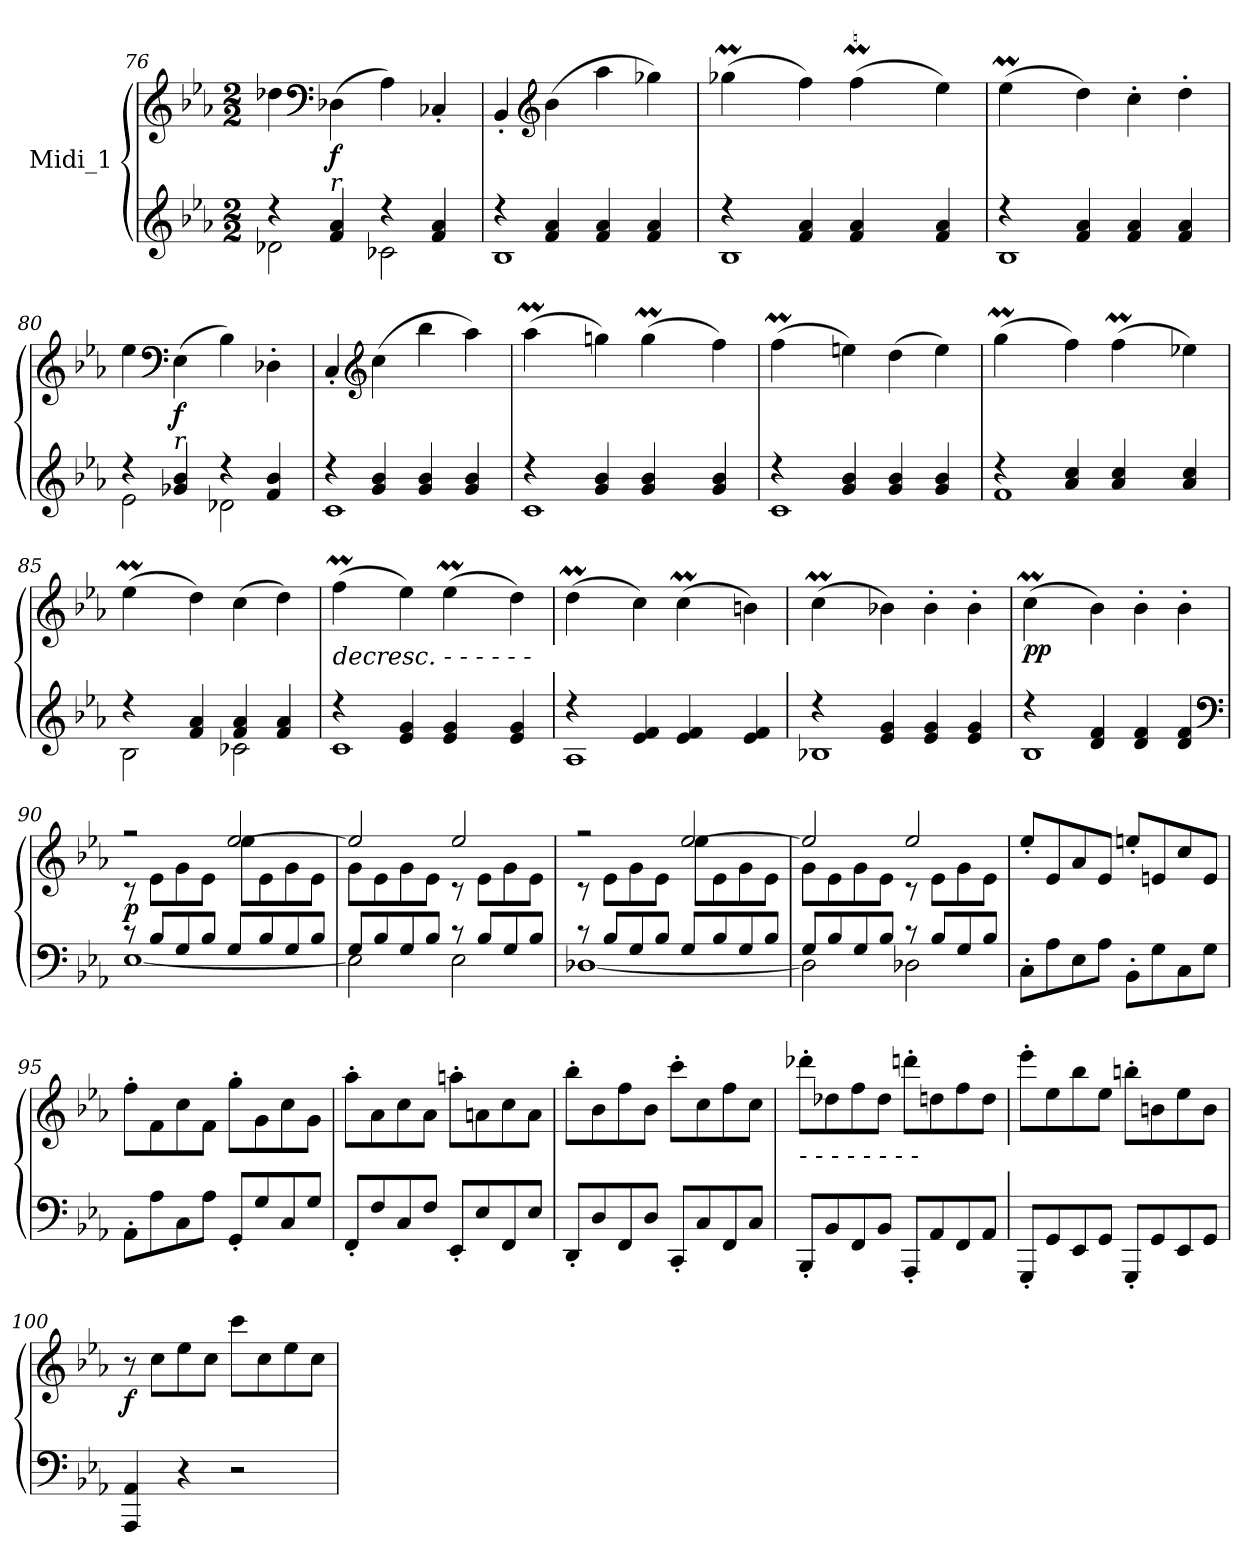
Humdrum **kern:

**kern	**kern	**dynam
*part1	*part1	*part1
*staff2	*staff1	*staff1/2
*I"Midi_1	*	*
*clefG2	*clefG2	*
*k[b-e-a-]	*k[b-e-a-]	*
*E-:	*E-:	*
*M2/2	*M2/2	*
=76	=76	=76
*^	*^	*
4r	2d-X\	4dd-X\	4ryy	.
*	*	*clefF4	*	*
!	!	!LO:TX:b:i:t=r	!	!
!	!	!	!	!LO:DY:b
4f/ 4a-/	.	(>4D-X\	4ryy	f
4r	2c-X\	4A-\)	4ryy	.
4f/ 4a-/	.	4ryy	4C-X'/	.
=77	=77	=77	=77	=77
4r	1B-\	4ryy	4BB-'/	.
*	*	*clefG2	*	*
4f/ 4a-/	.	(>4b-\	4ryy	.
4f/ 4a-/	.	4aa-\	4ryy	.
4f/ 4a-/	.	4gg-X\)	4gg-\yy	.
=78	=78	=78	=78	=78
4r	1B-\	(>4gg-XM\	16gg-\yy	.
.	.	.	16aa-\yy	.
.	.	.	8gg-\yy	.
4f/ 4a-/	.	4ff\)	4ff\yy	.
4f/ 4a-/	.	(>4ffM\	16ff\yy	.
.	.	.	16gg-\yy	.
.	.	.	8ff\yy	.
4f/ 4a-/	.	4ee-\)	4ee-\yy	.
!!LO:LB:g=z	!!
=79	=79	=79	=79	=79
4r	1B-\	(>4ee-M\	16ee-\yy	.
.	.	.	16ff\yy	.
.	.	.	8ee-\yy	.
4f/ 4a-/	.	4dd\)	4ryy	.
4f/ 4a-/	.	4cc'\	4ryy	.
4f/ 4a-/	.	4dd'\	4ryy	.
=80	=80	=80	=80	=80
4r	2e-\	4ee-\	4ryy	.
*	*	*clefF4	*	*
!	!	!LO:TX:b:i:t=r	!	!
!	!	!	!	!LO:DY:b
4g-X/ 4b-/	.	(>4E-\	4ryy	f
4r	2d-X\	4B-\)	4ryy	.
4f/ 4b-/	.	4D-X'\	4ryy	.
=81	=81	=81	=81	=81
4r	1c\	4ryy	4C'/	.
*	*	*clefG2	*	*
4g/ 4b-/	.	(>4cc\	4ryy	.
4g/ 4b-/	.	4bb-\	4ryy	.
4g/ 4b-/	.	4aa-\)	4aa-\yy	.
=82	=82	=82	=82	=82
4r	1c\	(>4aa-M\	16aa-\yy	.
.	.	.	16bb-\yy	.
.	.	.	8aa-\yy	.
4g/ 4b-/	.	4ggn\)	4gg\yy	.
4g/ 4b-/	.	(>4ggm\	16gg\yy	.
.	.	.	16aa-\yy	.
.	.	.	8gg\yy	.
4g/ 4b-/	.	4ff\)	4ff\yy	.
=83	=83	=83	=83	=83
4r	1c\	(>4ffM\	16ff\yy	.
.	.	.	16gg\yy	.
.	.	.	8ff\yy	.
4g/ 4b-/	.	4een\)	4ryy	.
4g/ 4b-/	.	(>4dd\	4ryy	.
4g/ 4b-/	.	4ee\)	4ryy	.
!!LO:LB:g=z	!!
=84	=84	=84	=84	=84
4r	1f\	(>4ggm\	16gg\yy	.
.	.	.	16aa-\yy	.
.	.	.	8gg\yy	.
4a-/ 4cc/	.	4ff\)	4ff\yy	.
4a-/ 4cc/	.	(>4ffM\	16ff\yy	.
.	.	.	16gg\yy	.
.	.	.	8ff\yy	.
4a-/ 4cc/	.	4ee-X\)	4ee-\yy	.
=85	=85	=85	=85	=85
4r	2B-\	(>4ee-M\	16ee-\yy	.
.	.	.	16ff\yy	.
.	.	.	8ee-\yy	.
4f/ 4a-/	.	4dd\)	4dd\yy	.
4f/ 4a-/	2c-X	(>4cc\	4ryy	.
4f/ 4a-/	.	4dd\)	4ryy	.
=86	=86	=86	=86	=86
!	!	!LO:TX:b:i:t=decresc.    -           -            -            -            -            -	!	!
4r	1c\	(>4ffM\	16ff\yy	.
.	.	.	16gg\yy	.
.	.	.	8ff\yy	.
4e-/ 4g/	.	4ee-\)	4ee-\yy	.
4e-/ 4g/	.	(>4ee-M\	16ee-\yy	.
.	.	.	16ff\yy	.
.	.	.	8ee-\yy	.
4e-/ 4g/	.	4dd\)	4dd\yy	.
=87	=87	=87	=87	=87
4r	1A-\	(>4ddm\	16dd\yy	.
.	.	.	16ee-\yy	.
.	.	.	8dd\yy	.
4e-/ 4f/	.	4cc\)	4cc\yy	.
4e-/ 4f/	.	(>4ccM\	16cc\yy	.
.	.	.	16dd\yy	.
.	.	.	8cc\yy	.
4e-/ 4f/	.	4bn\)	4ryy	.
=88	=88	=88	=88	=88
4r	1B-X\	(>4ccM\	16cc\yy	.
.	.	.	16dd\yy	.
.	.	.	8cc\yy	.
4e-/ 4g/	.	4b-X\)	4ryy	.
4e-/ 4g/	.	4b-'\	4ryy	.
4e-/ 4g/	.	4b-'\	4ryy	.
=89	=89	=89	=89	=89
!	!	!	!	!LO:DY:b
4r	1B-\	(>4ccM\	16cc\yy	pp
.	.	.	16dd\yy	.
.	.	.	8cc\yy	.
4d/ 4f/	.	4b-\)	4ryy	.
4d/ 4f/	.	4b-'\	4ryy	.
4d/ 4f/	.	4b-'\	4ryy	.
*clefF4	*	*	*	*
!!LO:LB:g=z	!!
=90	=90	=90	=90	=90
!	!	!	!	!LO:DY:b
8r	[1E-\	2r	8r	p
8B-/L	.	.	8e-\L	.
8G/	.	.	8g\	.
8B-/J	.	.	8e-\J	.
8G/L	.	[2ee-/	8ee-\L	.
8B-/	.	.	8e-\	.
8G/	.	.	8g\	.
8B-/J	.	.	8e-\J	.
=91	=91	=91	=91	=91
8G/L	2E-\]	2ee-/]	8g\L	.
8B-/	.	.	8e-\	.
8G/	.	.	8g\	.
8B-/J	.	.	8e-\J	.
8r	2E-\	2ee-/	8r	.
8B-/L	.	.	8e-\L	.
8G/	.	.	8g\	.
8B-/J	.	.	8e-\J	.
=92	=92	=92	=92	=92
8r	[1D-X\	2r	8r	.
8B-/L	.	.	8e-\L	.
8G/	.	.	8g\	.
8B-/J	.	.	8e-\J	.
8G/L	.	[2ee-/	8ee-\L	.
8B-/	.	.	8e-\	.
8G/	.	.	8g\	.
8B-/J	.	.	8e-\J	.
=93	=93	=93	=93	=93
8G/L	2D-\]	2ee-/]	8g\L	.
8B-/	.	.	8e-\	.
8G/	.	.	8g\	.
8B-/J	.	.	8e-\J	.
8r	2D-\	2ee-/	8r	.
8B-/L	.	.	8e-\L	.
8G/	.	.	8g\	.
8B-/J	.	.	8e-\J	.
*v	*v	*	*	*
!!LO:LB:g=z
=94	=94	=94	=94
!	!LO:TX:b:i:t=cresc.    -           -            -            -            -            -            -            -            -            -            -            -            -            -	!	!
*	*v	*v	*
8C'L	8ee-'L	.
8A-	8e-	.
8E-	8a-	.
8A-J	8e-J	.
8BB-'L	8een'L	.
8G	8en	.
8C	8cc	.
8GJ	8eJ	.
=95	=95	=95
8AA-'L	8ff'L	.
8A-	8f	.
8C	8cc	.
8A-J	8fJ	.
8GG'L	8gg'L	.
8G	8g	.
8C	8cc	.
8GJ	8gJ	.
=96	=96	=96
8FF'L	8aa-'L	.
8F	8a-	.
8C	8cc	.
8FJ	8a-J	.
8EE-'L	8aan'L	.
8E-	8an	.
8FF	8cc	.
8E-J	8aJ	.
=97	=97	=97
8DD'L	8bb-'L	.
8D	8b-	.
8FF	8ff	.
8DJ	8b-J	.
8CC'L	8ccc'L	.
8C	8cc	.
8FF	8ff	.
8CJ	8ccJ	.
!!LO:LB:g=z
=98	=98	=98
!	!LO:TX:b:i:t=-           -            -            -            -            -            -            -	!
8BBB-'L	8ddd-X'L	.
8BB-	8dd-X	.
8FF	8ff	.
8BB-J	8dd-J	.
8AAA-'L	8dddn'L	.
8AA-	8ddn	.
8FF	8ff	.
8AA-J	8ddJ	.
=99	=99	=99
8GGG'L	8eee-'L	.
8GG	8ee-	.
8EE-	8bb-	.
8GGJ	8ee-J	.
8GGG'L	8bbn'L	.
8GG	8bn	.
8EE-	8ee-	.
8GGJ	8bJ	.
=100	=100	=100
!	!	!LO:DY:b
4AAA- 4AA-	8r	f
.	8ccL	.
4r	8ee-	.
.	8ccJ	.
2r	8cccL	.
.	8cc	.
.	8ee-	.
.	8ccJ	.
=	=	=
*-	*-	*-
